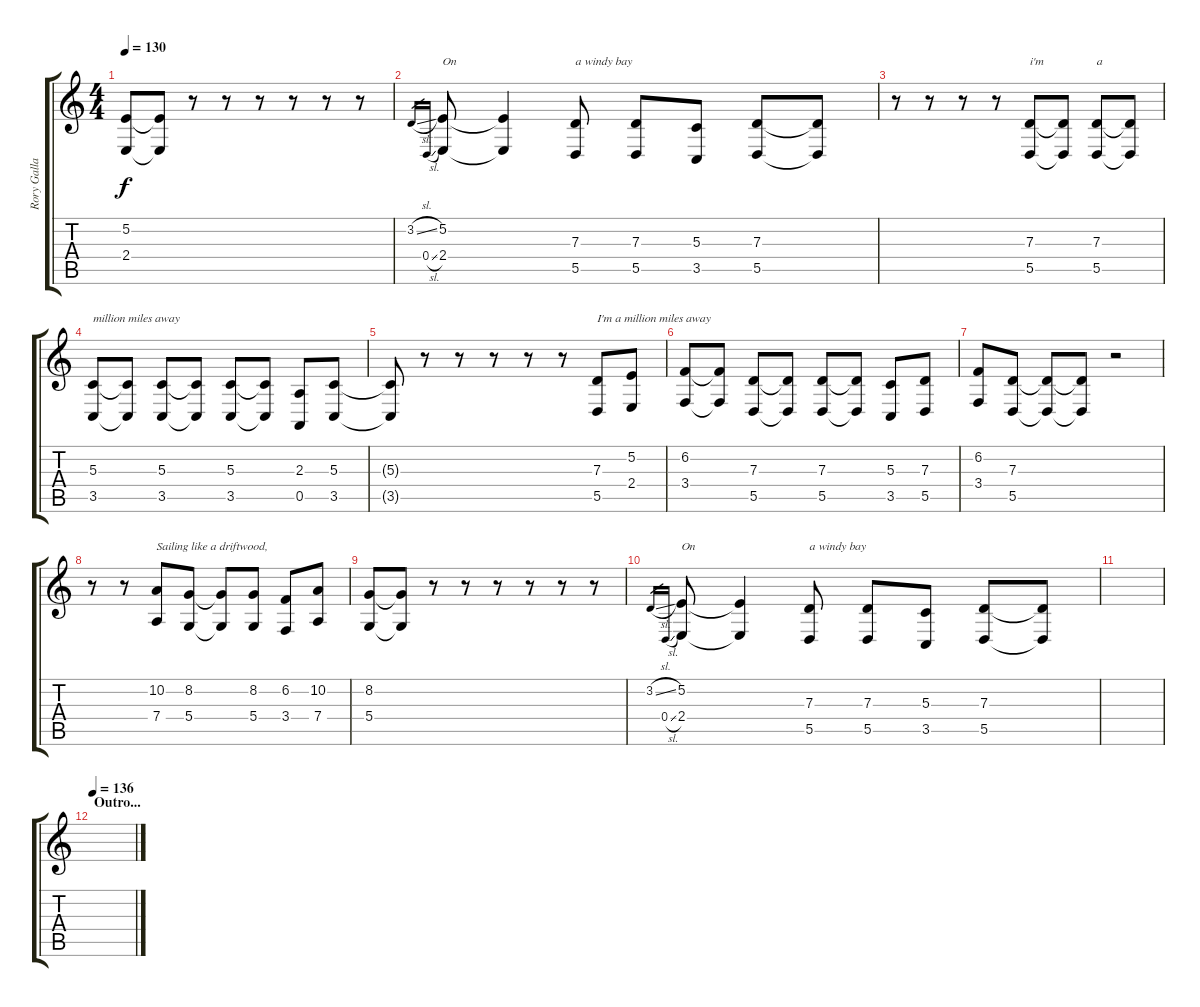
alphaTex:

\track ("Rory Gallagher Vocals" "Rory Galla") {instrument sopranosax}
\staff {score tabs}
\tuning (E4 B3 G3 D3 A2 E2) {hide}
\ts (4 4)
\tempo 130
\clef g2
\ks c
(5.2 2.4).8{dy f} (5.2{t} 2.4{t}).8 r.8 r.8 r.8 r.8 r.8 r.8 |
3.2{sl}.16{gr} 0.4{sl}.16{gr} (5.2 2.4).8{txt "On"} (5.2{t} 2.4{t}).4 (7.3 5.5).8{txt "a windy bay"} (7.3 5.5).8 (5.3 3.5).8 (7.3 5.5).8 (7.3{t} 5.5{t}).8 |
r.8 r.8 r.8 r.8 (7.3 5.5).8{txt "i'm"} (7.3{t} 5.5{t}).8 (7.3 5.5).8{txt "a"} (7.3{t} 5.5{t}).8 |
(5.3 3.5).8{txt "million miles away"} (5.3{t} 3.5{t}).8 (5.3 3.5).8 (5.3{t} 3.5{t}).8 (5.3 3.5).8 (5.3{t} 3.5{t}).8 (2.3 0.5).8 (5.3 3.5).8 |
(5.3{t} 3.5{t}).8 r.8 r.8 r.8 r.8 r.8 (7.3 5.5).8{txt "I'm a million miles away"} (5.2 2.4).8 |
(6.2 3.4).8 (6.2{t} 3.4{t}).8 (7.3 5.5).8 (7.3{t} 5.5{t}).8 (7.3 5.5).8 (7.3{t} 5.5{t}).8 (5.3 3.5).8 (7.3 5.5).8 |
(6.2 3.4).8 (7.3 5.5).8 (7.3{t} 5.5{t}).8 (7.3{t} 5.5{t}).8 r.2 |
r.8 r.8 (10.2 7.4).8{txt "Sailing like a driftwood,"} (8.2 5.4).8 (8.2{t} 5.4{t}).8 (8.2 5.4).8 (6.2 3.4).8 (10.2 7.4).8 |
(8.2 5.4).8 (8.2{t} 5.4{t}).8 r.8 r.8 r.8 r.8 r.8 r.8 |
3.2{sl}.16{gr} 0.4{sl}.16{gr} (5.2 2.4).8{txt "On"} (5.2{t} 2.4{t}).4 (7.3 5.5).8{txt "a windy bay"} (7.3 5.5).8 (5.3 3.5).8 (7.3 5.5).8 (7.3{t} 5.5{t}).8 |
|
\section ("" "Outro...")
\tempo 136
